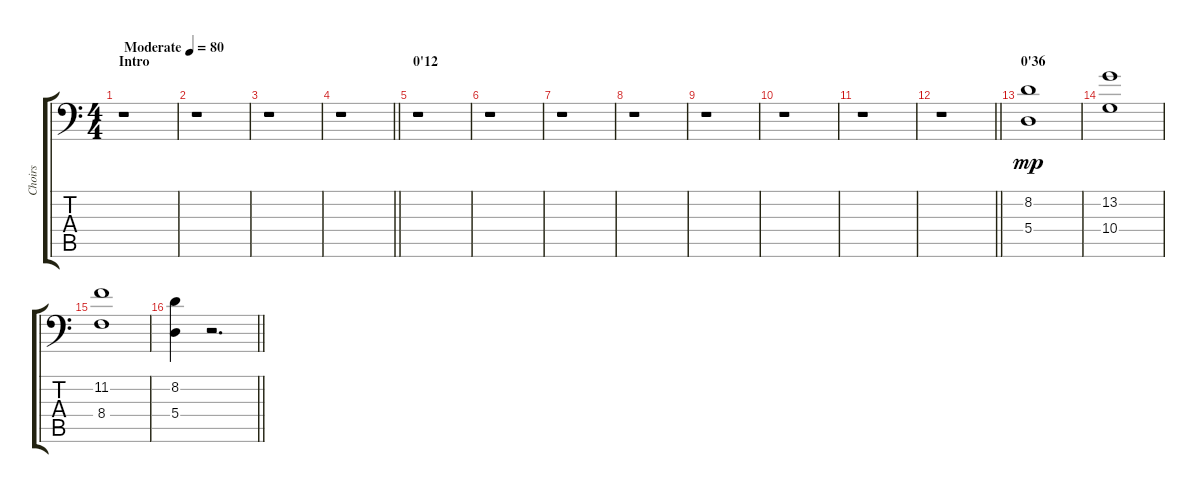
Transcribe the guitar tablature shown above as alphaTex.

\track ("Choirs" "Choirs") {instrument choiraahs}
\staff {score tabs}
\tuning (B3 Gb3 D3 A2 E2 A1) {hide}
\ts (4 4)
\section ("" "Intro")
\tempo (80 "Moderate")
\clef f4
\ks c
r.1{dy mp instrument choiraahs} |
r.1 |
r.1 |
\barLineRight lightlight
r.1 |
\section ("" "0'12")
r.1 |
r.1 |
r.1 |
r.1 |
r.1 |
r.1 |
r.1 |
\barLineRight lightlight
r.1 |
\section ("" "0'36")
(8.2 5.4).1 |
(13.2 10.4).1 |
(11.2 8.4).1 |
\barLineRight lightlight
(8.2 5.4).4 r.2{d}
